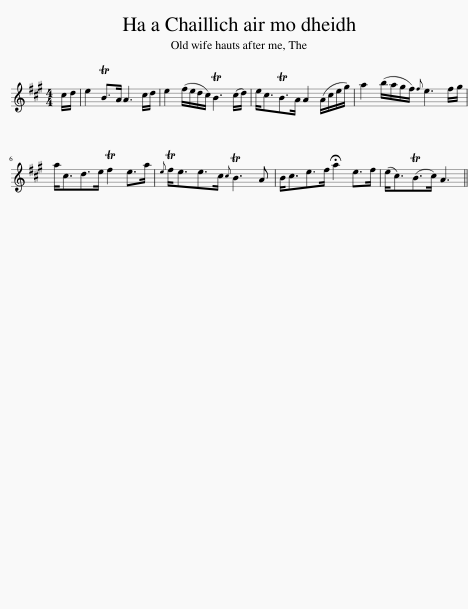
X:1
L:1/8
M:4/4
I:linebreak $
K:A
V:1 treble
V:1
 c/d/ | e2 TB>A A3 c/d/ | e2 (f/e/d/c/) TB3 (c/d/) | e<cTB>A A2 (A/c/e/g/) | a2 (b/a/g/f/){f} e3 f/g/ |$ %5
 a<cd>e Tf2 e>a |{e} Tf<ee>c{c} TB3 A | B<ce>f !fermata!a2 e>f | (e<c)(TB>c) A3 || %9
